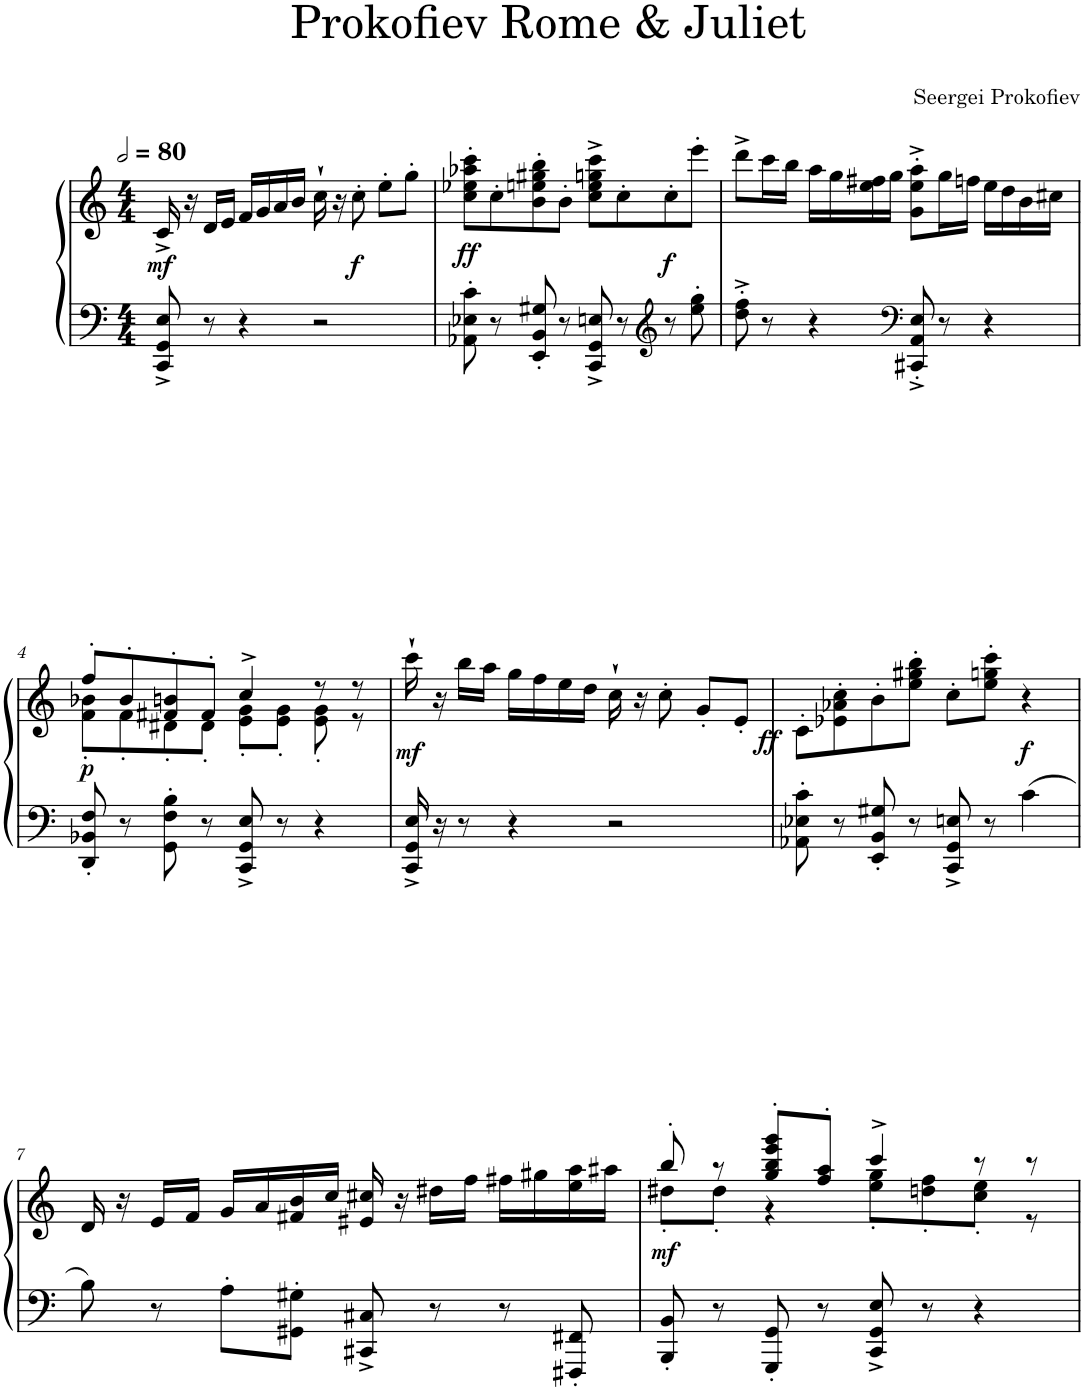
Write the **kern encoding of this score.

**kern	**kern	**dynam
*part1	*part1	*part1
*staff2	*staff1	*staff1/2
*I"Piano	*	*
*I'Pno.	*	*
*clefF4	*clefG2	*
*k[]	*k[]	*
*M4/4	*M4/4	*
*MM160	*MM160	*
=1	=1	=1
!	!	!LO:DY:b
8CC/^ 8GG/^ 8E/^	16c^/	mf
.	16r	.
8r	16d/LL	.
.	16e/JJ	.
4r	16f/LL	.
.	16g/	.
.	16a/	.
.	16b/JJ	.
2r	16cc`\	.
.	16r	.
!	!	!LO:DY:b
.	8cc'\	f
.	8ee'\L	.
.	8gg'\J	.
=2	=2	=2
!	!	!LO:DY:b
8AA-X\' 8E-X\' 8c\'	8cc\' 8ee-X\' 8aa-X\' 8ccc\'L	ff
8r	8cc'\	.
8EE/' 8BB/' 8G#X/'	8b\' 8een\' 8gg#X\' 8bb\'	.
8r	8b'\J	.
8CC/^ 8GG/^ 8En/^	8cc\^ 8ee\^ 8ggn\^ 8ccc\^L	.
8r	8cc'\	.
*clefG2	*	*
!	!	!LO:DY:b
8r	8cc'\	f
8ee\' 8gg\'	8eee'\J	.
=3	=3	=3
8dd\'^ 8ff\'^	8ddd^\L	.
8r	16ccc\L	.
.	16bb\JJ	.
4r	16aa\LL	.
.	16gg\	.
.	16ee\ 16ff#X\	.
.	16gg\JJ	.
*clefF4	*	*
8CC#X/'^ 8AA/'^ 8E/'^	8g\'^ 8ee\'^ 8aa\'^L	.
8r	16gg\L	.
.	16ffn\JJ	.
4r	16ee\LL	.
.	16dd\	.
.	16b\	.
.	16cc#X\JJ	.
!!LO:LB:g=z
=4	=4	=4
*	*^	*
!	!	!	!LO:DY:b
8DD/' 8BB-X/' 8F/'	8ff'/L	8f\' 8b-X\'L	p
8r	8b-'/	8f'\	.
8GG\' 8F\' 8B\'	8f#X/' 8bn/'	8d#X'\	.
8r	8f#'/J	8d#'\J	.
8CC/^ 8GG/^ 8E/^	4cc^/	8e\' 8g\'L	.
8r	.	8e\' 8g\'J	.
4r	8r	8e\' 8g\'	.
.	8r	8r	.
=5	=5	=5	=5
!	!	!	!LO:DY:b
*	*v	*v	*
16CC/^ 16GG/^ 16E/^	16ccc`\	mf
16r	16r	.
8r	16bb\LL	.
.	16aa\JJ	.
4r	16gg\LL	.
.	16ff\	.
.	16ee\	.
.	16dd\JJ	.
2r	16cc`\	.
.	16r	.
.	8cc'\	.
.	8g'/L	.
.	8e'/J	.
=6	=6	=6
!	!	!LO:DY:b
8AA-X\' 8E-X\' 8c\'	8c'\L	ff
8r	8e-X\' 8a-X\' 8cc\'	.
8EE/' 8BB/' 8G#X/'	8b'\	.
8r	8ee\' 8gg#X\' 8bb\'J	.
8CC/^ 8GG/^ 8En/^	8cc'\L	.
8r	8ee\' 8ggn\' 8ccc\'J	.
!	!	!LO:DY:b
4c\	4r	f
!!LO:LB:g=z
=7	=7	=7
8B\	16d/	.
.	16r	.
8r	16e/LL	.
.	16f/JJ	.
8A'\L	16g/LL	.
.	16a/	.
8GG#X\' 8G#X\'J	16f#X/ 16b/	.
.	16cc/JJ	.
8CC#X/^ 8C#X/^	16e#X/ 16cc#X/	.
.	16r	.
8r	16dd#X\LL	.
.	16ff\JJ	.
8r	16ff#X\LL	.
.	16gg#X\	.
8FFF#X/' 8FF#X/'	16ee\ 16aa\	.
.	16aa#X\JJ	.
=8	=8	=8
*	*^	*
!	!	!	!LO:DY:b
8BBB/' 8BB/'	8bb'/	8dd#X'\L	mf
8r	8r	8dd#'\J	.
8GGG/' 8GG/'	8gg/' 8bb/' 8eee/' 8ggg/'L	4r	.
8r	8ff/' 8aa/'J	.	.
8CC/^ 8GG/^ 8E/^	4ccc^/	8ee\' 8gg\'L	.
8r	.	8ddn\' 8ff\'	.
4r	8r	8cc\' 8ee\'J	.
.	8r	8r	.
*	*v	*v	*
=	=	=
*-	*-	*-
